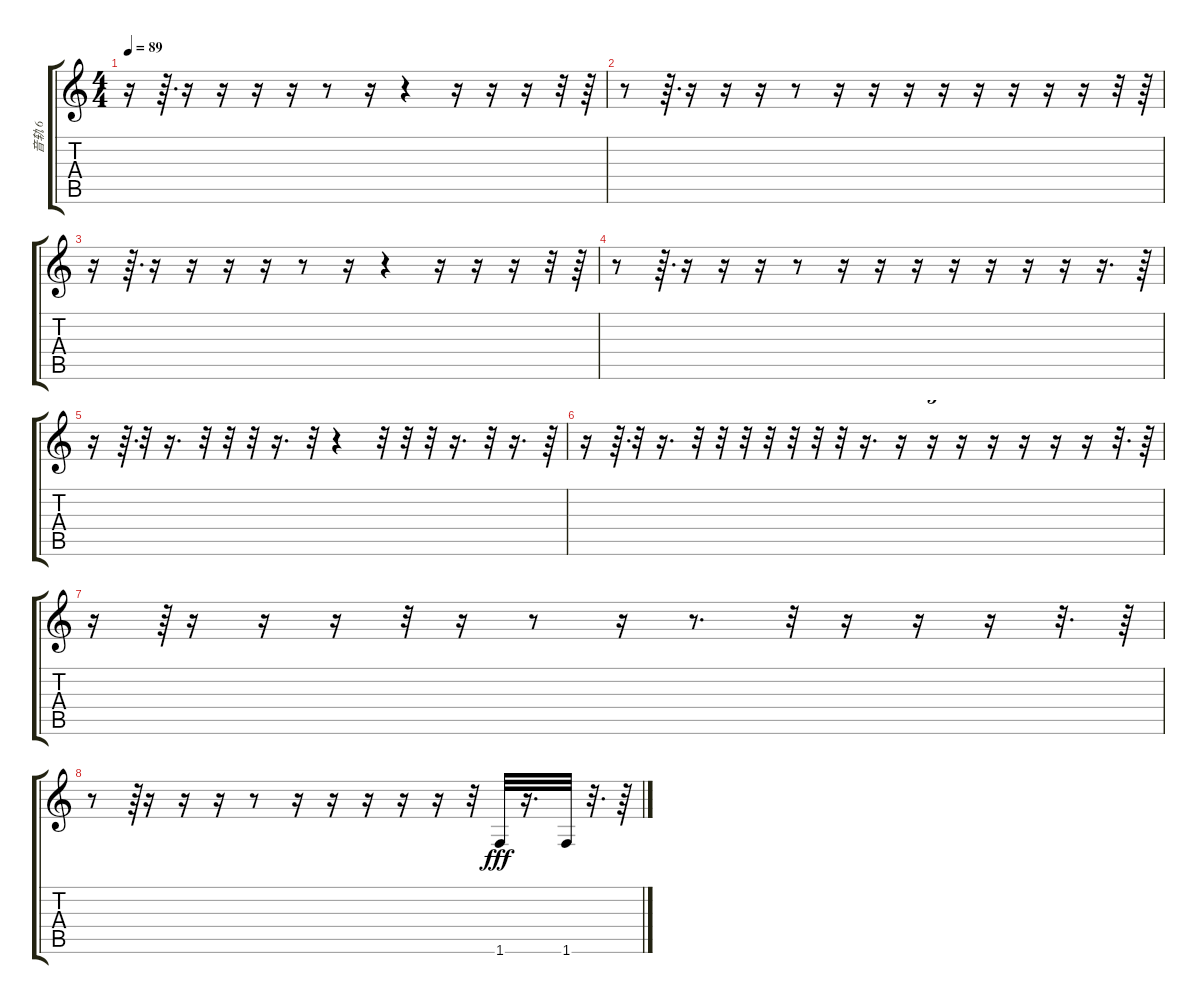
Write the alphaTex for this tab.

\track ("音轨 6" "音轨 6") {instrument acousticbass}
\staff {score tabs}
\tuning (E4 B3 G3 D3 A2 E2) {hide}
\ts (4 4)
\tempo 89
\clef g2
\ks c
r.16{dy fff} r.64{d} r.16 r.16 r.16 r.16 r.8 r.16 r.4 r.16 r.16 r.16 r.32 r.64 |
r.8 r.64{d} r.16 r.16 r.16 r.8 r.16 r.16 r.16 r.16 r.16 r.16 r.16 r.16 r.32 r.64 |
r.16 r.64{d} r.16 r.16 r.16 r.16 r.8 r.16 r.4 r.16 r.16 r.16 r.32 r.64 |
r.8 r.64{d} r.16 r.16 r.16 r.8 r.16 r.16 r.16 r.16 r.16 r.16 r.16 r.16{d} r.64 |
r.16 r.64{d} r.32 r.16{d} r.32 r.32 r.32 r.16{d} r.32 r.4 r.32 r.32 r.32 r.16{d} r.32 r.16{d} r.64 |
r.16 r.64{d} r.32 r.16{d} r.32 r.32 r.32 r.32 r.32 r.32 r.32 r.16{d} r.16 r.16{tu (5 4)} r.16 r.16 r.16 r.16 r.16 r.32{d} r.64 |
r.16 r.64{tu (3 2)} r.16 r.16 r.16 r.32 r.16 r.8 r.16 r.8{d} r.32 r.16 r.16 r.16 r.32{d} r.64 |
r.8 r.64{tu (3 2)} r.16 r.16 r.16 r.8 r.16 r.16 r.16 r.16 r.16 r.32 1.6.32 r.16{d} 1.6.32 r.32{d} r.64
